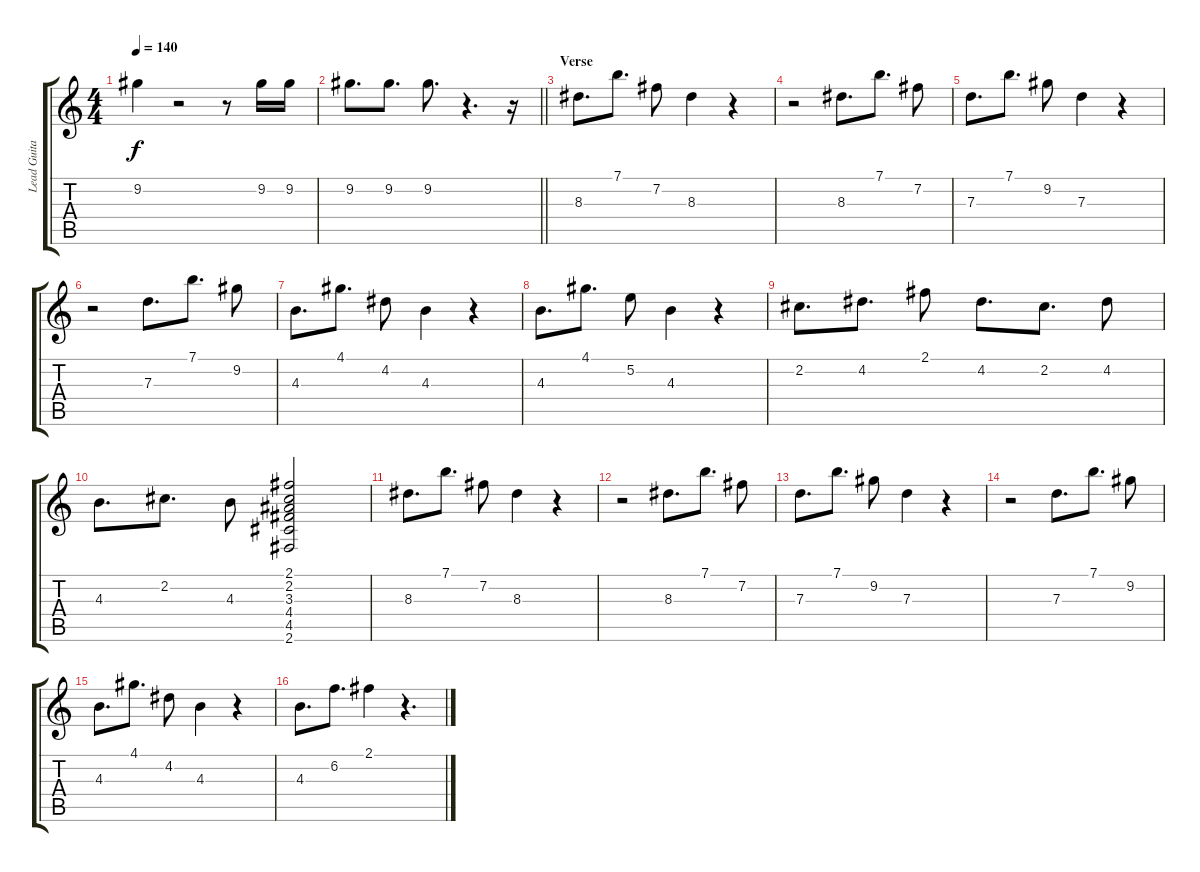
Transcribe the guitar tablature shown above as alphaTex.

\track ("Lead Guitar" "Lead Guita") {instrument electricguitarclean}
\staff {score tabs}
\tuning (E4 B3 G3 D3 A2 E2) {hide}
\ts (4 4)
\tempo 140
\clef g2
\ks c
9.2.4{dy f} r.2 r.8 9.2.16 9.2.16 |
\barLineRight lightlight
9.2.8{d} 9.2.8{d} 9.2.8{d} r.4{d} r.16 |
\section ("" "Verse")
8.3.8{d} 7.1.8{d} 7.2.8 8.3.4 r.4 |
r.2 8.3.8{d} 7.1.8{d} 7.2.8 |
7.3.8{d} 7.1.8{d} 9.2.8 7.3.4 r.4 |
r.2 7.3.8{d} 7.1.8{d} 9.2.8 |
4.3.8{d} 4.1.8{d} 4.2.8 4.3.4 r.4 |
4.3.8{d} 4.1.8{d} 5.2.8 4.3.4 r.4 |
2.2.8{d} 4.2.8{d} 2.1.8 4.2.8{d} 2.2.8{d} 4.2.8 |
4.3.8{d} 2.2.8{d} 4.3.8 (2.1 2.2 3.3 4.4 4.5 2.6).2 |
8.3.8{d} 7.1.8{d} 7.2.8 8.3.4 r.4 |
r.2 8.3.8{d} 7.1.8{d} 7.2.8 |
7.3.8{d} 7.1.8{d} 9.2.8 7.3.4 r.4 |
r.2 7.3.8{d} 7.1.8{d} 9.2.8 |
4.3.8{d} 4.1.8{d} 4.2.8 4.3.4 r.4 |
4.3.8{d} 6.2.8{d} 2.1.4 r.4{d}
